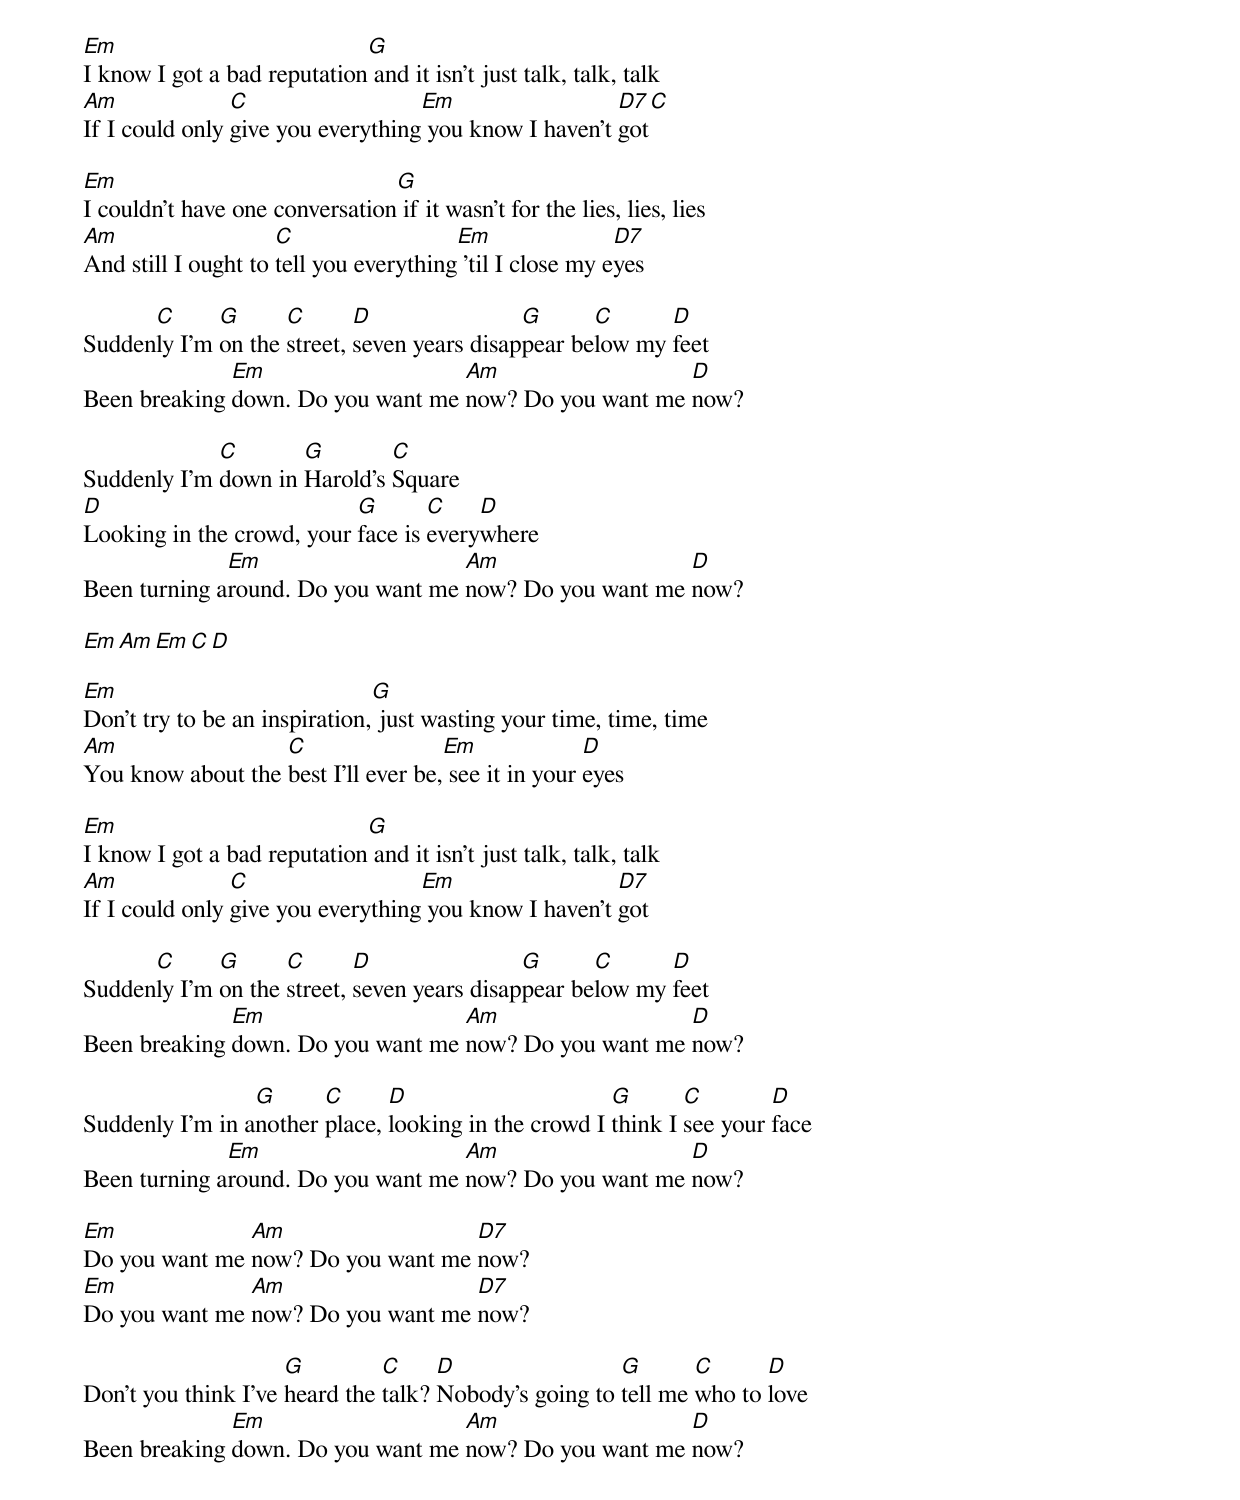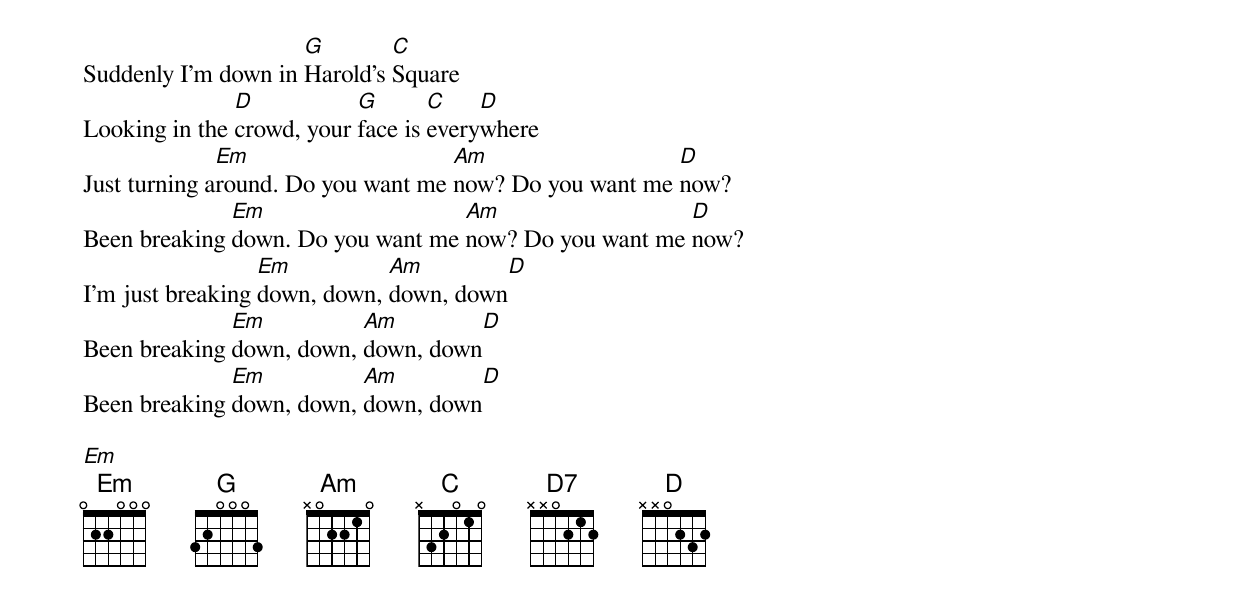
Em                           G
I know I got a bad reputation and it isn't just talk, talk, talk
Am              C                  Em                  D7   C
If I could only give you everything you know I haven't got

Em                              G
I couldn't have one conversation if it wasn't for the lies, lies, lies
Am                   C                  Em                D7
And still I ought to tell you everything 'til I close my eyes

      C      G      C       D                G      C      D
Suddenly I'm on the street, seven years disappear below my feet
              Em                   Am                  D
Been breaking down. Do you want me now? Do you want me now?

             C       G        C
Suddenly I'm down in Harold's Square
D                          G       C    D
Looking in the crowd, your face is everywhere
              Em                    Am                  D
Been turning around. Do you want me now? Do you want me now?

Em Am Em C D

Em                             G
Don't try to be an inspiration, just wasting your time, time, time
Am                 C                 Em              D
You know about the best I'll ever be, see it in your eyes

Em                           G
I know I got a bad reputation and it isn't just talk, talk, talk
Am              C                  Em                  D7
If I could only give you everything you know I haven't got

      C      G      C       D                G      C      D
Suddenly I'm on the street, seven years disappear below my feet
              Em                   Am                  D
Been breaking down. Do you want me now? Do you want me now?

                 G      C      D                      G       C        D
Suddenly I'm in another place, looking in the crowd I think I see your face
              Em                    Am                  D
Been turning around. Do you want me now? Do you want me now?

Em             Am                  D7
Do you want me now? Do you want me now?
Em             Am                  D7
Do you want me now? Do you want me now?

                     G         C     D                 G       C      D
Don't you think I've heard the talk? Nobody's going to tell me who to love
              Em                   Am                  D
Been breaking down. Do you want me now? Do you want me now?

                     G        C
Suddenly I'm down in Harold's Square
               D           G       C    D
Looking in the crowd, your face is everywhere
              Em                    Am                  D
Just turning around. Do you want me now? Do you want me now?
              Em                   Am                  D
Been breaking down. Do you want me now? Do you want me now?
                  Em          Am         D
I'm just breaking down, down, down, down
              Em          Am         D
Been breaking down, down, down, down
              Em          Am         D
Been breaking down, down, down, down

Em
